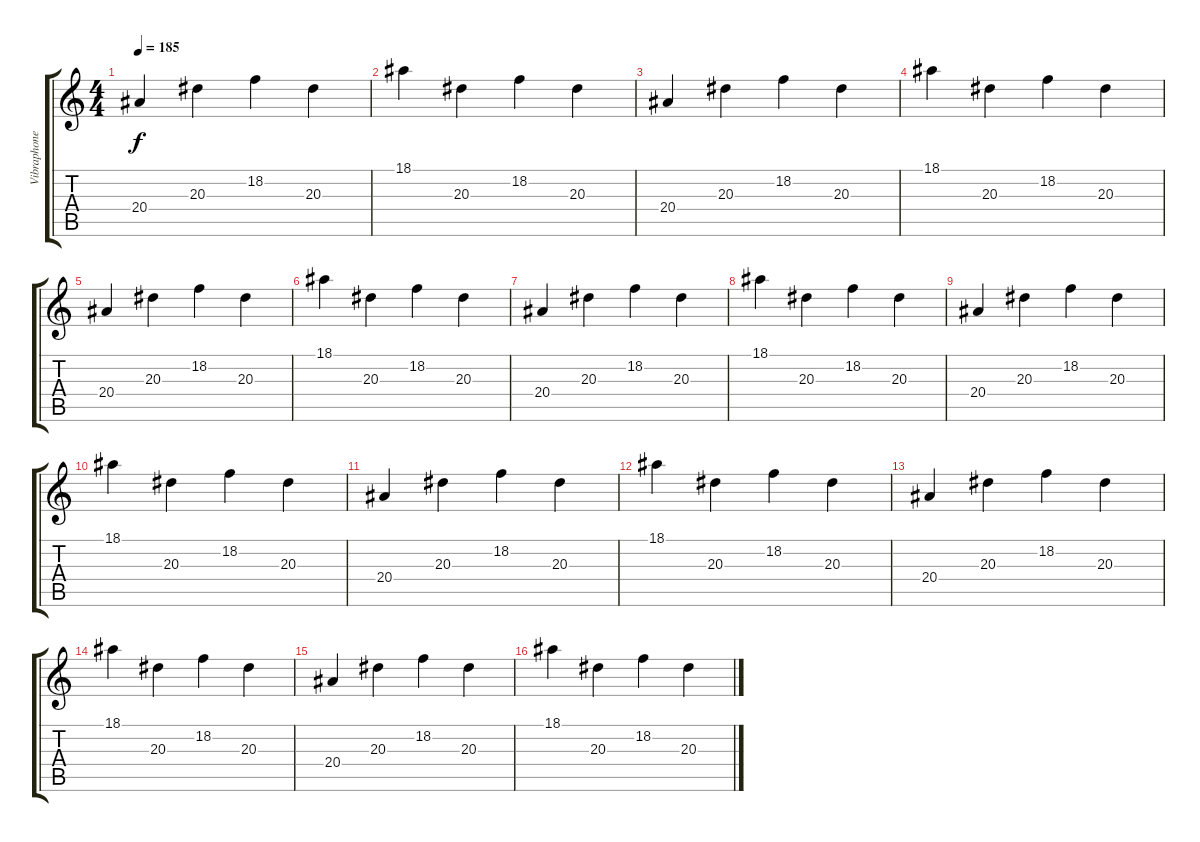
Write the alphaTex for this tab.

\track ("Vibraphone" "Vibraphone") {instrument vibraphone}
\staff {score tabs}
\tuning (E4 B3 G3 D3 A2 E2) {hide}
\ts (4 4)
\tempo 185
\clef g2
\ks c
20.4.4{dy f} 20.3.4 18.2.4 20.3.4 |
18.1.4 20.3.4 18.2.4 20.3.4 |
20.4.4 20.3.4 18.2.4 20.3.4 |
18.1.4 20.3.4 18.2.4 20.3.4 |
20.4.4 20.3.4 18.2.4 20.3.4 |
18.1.4 20.3.4 18.2.4 20.3.4 |
20.4.4 20.3.4 18.2.4 20.3.4 |
18.1.4 20.3.4 18.2.4 20.3.4 |
20.4.4 20.3.4 18.2.4 20.3.4 |
18.1.4 20.3.4 18.2.4 20.3.4 |
20.4.4 20.3.4 18.2.4 20.3.4 |
18.1.4 20.3.4 18.2.4 20.3.4 |
20.4.4 20.3.4 18.2.4 20.3.4 |
18.1.4 20.3.4 18.2.4 20.3.4 |
20.4.4 20.3.4 18.2.4 20.3.4 |
18.1.4 20.3.4 18.2.4 20.3.4
